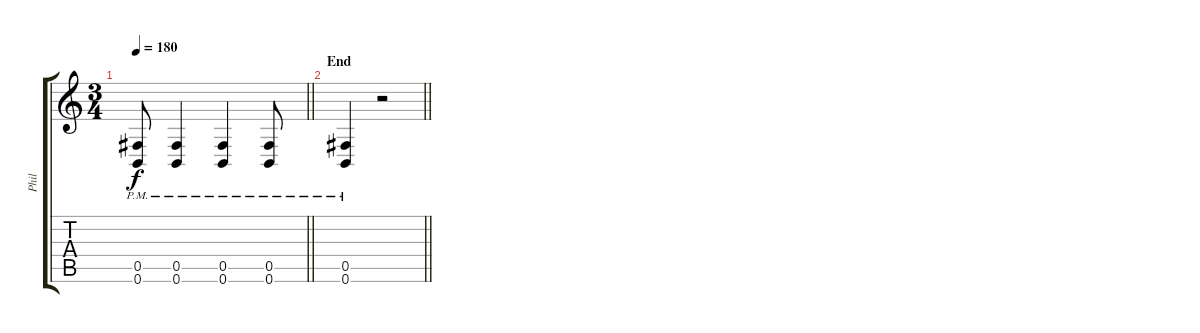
\track ("Phil" "Phil") {instrument distortionguitar}
\staff {score tabs}
\tuning (Db4 Ab3 E3 B2 Gb2 B1) {hide}
\ts (3 4)
\tempo 180
\clef g2
\barLineRight lightlight
\ks c
(0.5{pm} 0.6{pm}).8{dy f} (0.5{pm} 0.6{pm}).4 (0.5{pm} 0.6{pm}).4 (0.5{pm} 0.6{pm}).8 |
\section ("" "End")
\barLineRight lightlight
(0.5{pm} 0.6{pm}).4 r.2
